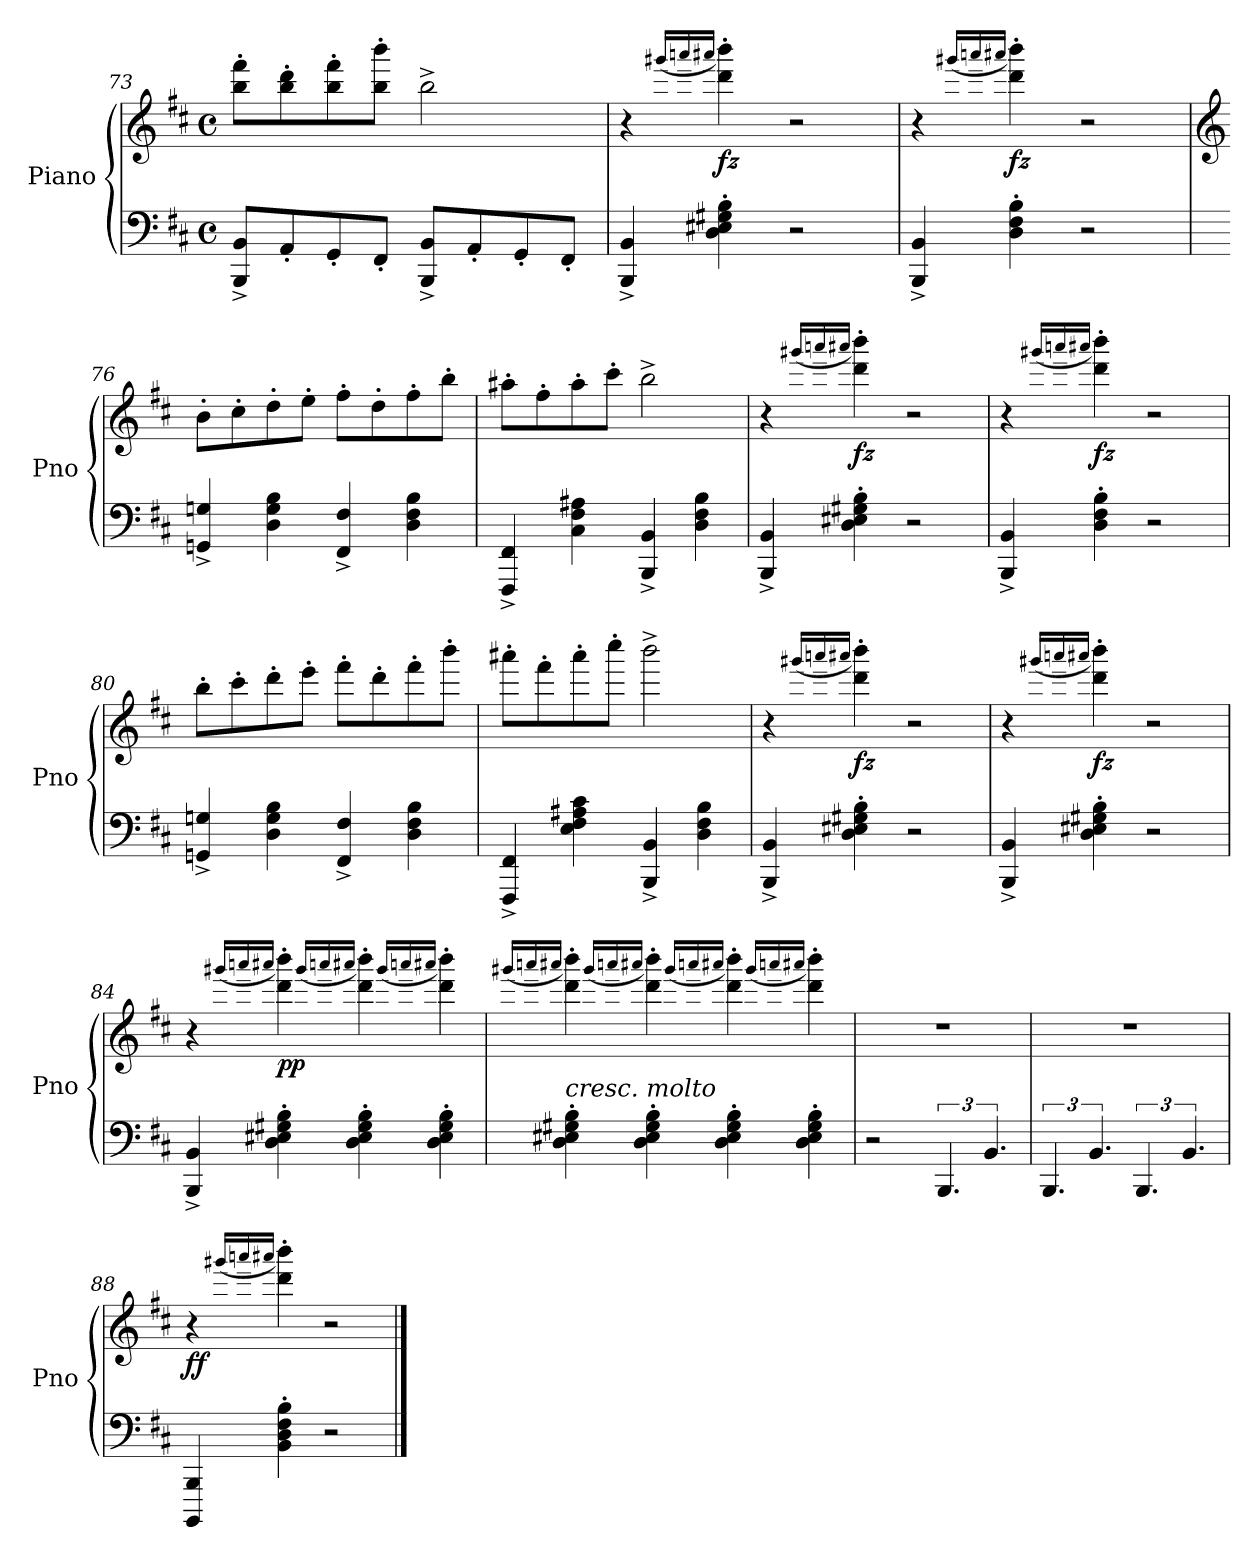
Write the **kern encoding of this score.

**kern	**kern	**dynam
*part1	*part1	*part1
*staff2	*staff1	*staff1/2
*I"Piano	*	*
*I'Pno	*	*
*clefF4	*clefG2	*
*k[f#c#]	*k[f#c#]	*
*M4/4	*M4/4	*
*met(c)	*met(c)	*
=73	=73	=73
8BBB/^ 8BB/^L	8bb\' 8fff#\'L	.
8AA'/	8bb\' 8ddd\'	.
8GG'/	8bb\' 8fff#\'	.
8FF#'/J	8bb\' 8bbb\'J	.
8BBB/^ 8BB/^L	2bb^\	.
8AA'/	.	.
8GG'/	.	.
8FF#'/J	.	.
=74	=74	=74
4BBB/^ 4BB/^	4r	.
.	(>16qggg#X/LL	.
.	16qaaan/	.
.	16qaaa#X/JJ	.
!	!	!LO:DY:b
4D\' 4E#X\' 4G#X\' 4B\'	4ddd\' 4bbb\')	fz
2r	2r	.
=75	=75	=75
4BBB/^ 4BB/^	4r	.
.	(>16qggg#X/LL	.
.	16qaaan/	.
.	16qaaa#X/JJ	.
!	!	!LO:DY:b
4D\' 4F#\' 4B\'	4ddd\' 4bbb\')	fz
2r	2r	.
!!LO:LB:g=z
=76	=76	=76
*	*clefG2	*
4GGn/^ 4Gn/^	8b'\L	.
.	8cc#'\	.
4D\ 4G\ 4B\	8dd'\	.
.	8ee'\J	.
4FF#/^ 4F#/^	8ff#'\L	.
.	8dd'\	.
4D\ 4F#\ 4B\	8ff#'\	.
.	8bb'\J	.
=77	=77	=77
4FFF#/^ 4FF#/^	8aa#X'\L	.
.	8ff#'\	.
4C#\ 4F#\ 4A#X\	8aa#'\	.
.	8ccc#'\J	.
4BBB/^ 4BB/^	2bb^\	.
4D\ 4F#\ 4B\	.	.
=78	=78	=78
4BBB/^ 4BB/^	4r	.
.	(>16qggg#X/LL	.
.	16qaaan/	.
.	16qaaa#X/JJ	.
!	!	!LO:DY:b
4D\' 4E#X\' 4G#X\' 4B\'	4ddd\' 4bbb\')	fz
2r	2r	.
=79	=79	=79
4BBB/^ 4BB/^	4r	.
.	(>16qggg#X/LL	.
.	16qaaan/	.
.	16qaaa#X/JJ	.
!	!	!LO:DY:b
4D\' 4F#\' 4B\'	4ddd\' 4bbb\')	fz
2r	2r	.
=80	=80	=80
4GGn/^ 4Gn/^	8bb'\L	.
.	8ccc#'\	.
4D\ 4G\ 4B\	8ddd'\	.
.	8eee'\J	.
4FF#/^ 4F#/^	8fff#'\L	.
.	8ddd'\	.
4D\ 4F#\ 4B\	8fff#'\	.
.	8bbb'\J	.
!!LO:PB:g=z
=81	=81	=81
4FFF#/^ 4FF#/^	8aaa#X'\L	.
.	8fff#'\	.
4E\ 4F#\ 4A#X\ 4c#\	8aaa#'\	.
.	8cccc#'\J	.
4BBB/^ 4BB/^	2bbb^\	.
4D\ 4F#\ 4B\	.	.
=82	=82	=82
4BBB/^ 4BB/^	4r	.
.	(>16qggg#X/LL	.
.	16qaaan/	.
.	16qaaa#X/JJ	.
!	!	!LO:DY:b
4D\' 4E#X\' 4G#X\' 4B\'	4ddd\' 4bbb\')	fz
2r	2r	.
=83	=83	=83
4BBB/^ 4BB/^	4r	.
.	(>16qggg#X/LL	.
.	16qaaan/	.
.	16qaaa#X/JJ	.
!	!	!LO:DY:b
4D\' 4E#X\' 4G#X\' 4B\'	4ddd\' 4bbb\')	fz
2r	2r	.
=84	=84	=84
4BBB/^ 4BB/^	4r	.
.	(>16qggg#X/LL	.
.	16qaaan/	.
.	16qaaa#X/JJ	.
!	!	!LO:DY:b
4D\' 4E#X\' 4G#X\' 4B\'	4ddd\' 4bbb\')	pp
.	(>16qggg#/LL	.
.	16qaaan/	.
.	16qaaa#X/JJ	.
4D\' 4E#\' 4G#\' 4B\'	4ddd\' 4bbb\')	.
.	(>16qggg#/LL	.
.	16qaaan/	.
.	16qaaa#X/JJ	.
4D\' 4E#\' 4G#\' 4B\'	4ddd\' 4bbb\')	.
!!LO:LB:g=z
=85	=85	=85
.	(>16qggg#X/LL	.
.	16qaaan/	.
.	16qaaa#X/JJ	.
!LO:TX:a:i:t=cresc. molto	!	!
4D\' 4E#X\' 4G#X\' 4B\'	4ddd\' 4bbb\')	.
.	(>16qggg#/LL	.
.	16qaaan/	.
.	16qaaa#X/JJ	.
4D\' 4E#\' 4G#\' 4B\'	4ddd\' 4bbb\')	.
.	(>16qggg#/LL	.
.	16qaaan/	.
.	16qaaa#X/JJ	.
4D\' 4E#\' 4G#\' 4B\'	4ddd\' 4bbb\')	.
.	(>16qggg#/LL	.
.	16qaaan/	.
.	16qaaa#X/JJ	.
4D\' 4E#\' 4G#\' 4B\'	4ddd\' 4bbb\')	.
=86	=86	=86
2r	1r	.
6.BBB/	.	.
6.BB/	.	.
=87	=87	=87
6.BBB/	1r	.
6.BB/	.	.
6.BBB/	.	.
6.BB/	.	.
=88	=88	=88
!	!	!LO:DY:b
4BBBB/ 4BBB/	4r	ff
.	(>16qggg#X/LL	.
.	16qaaan/	.
.	16qaaa#X/JJ	.
4BB\' 4D\' 4F#\' 4B\'	4ddd\' 4bbb\')	.
2r	2r	.
==	==	==
*-	*-	*-
